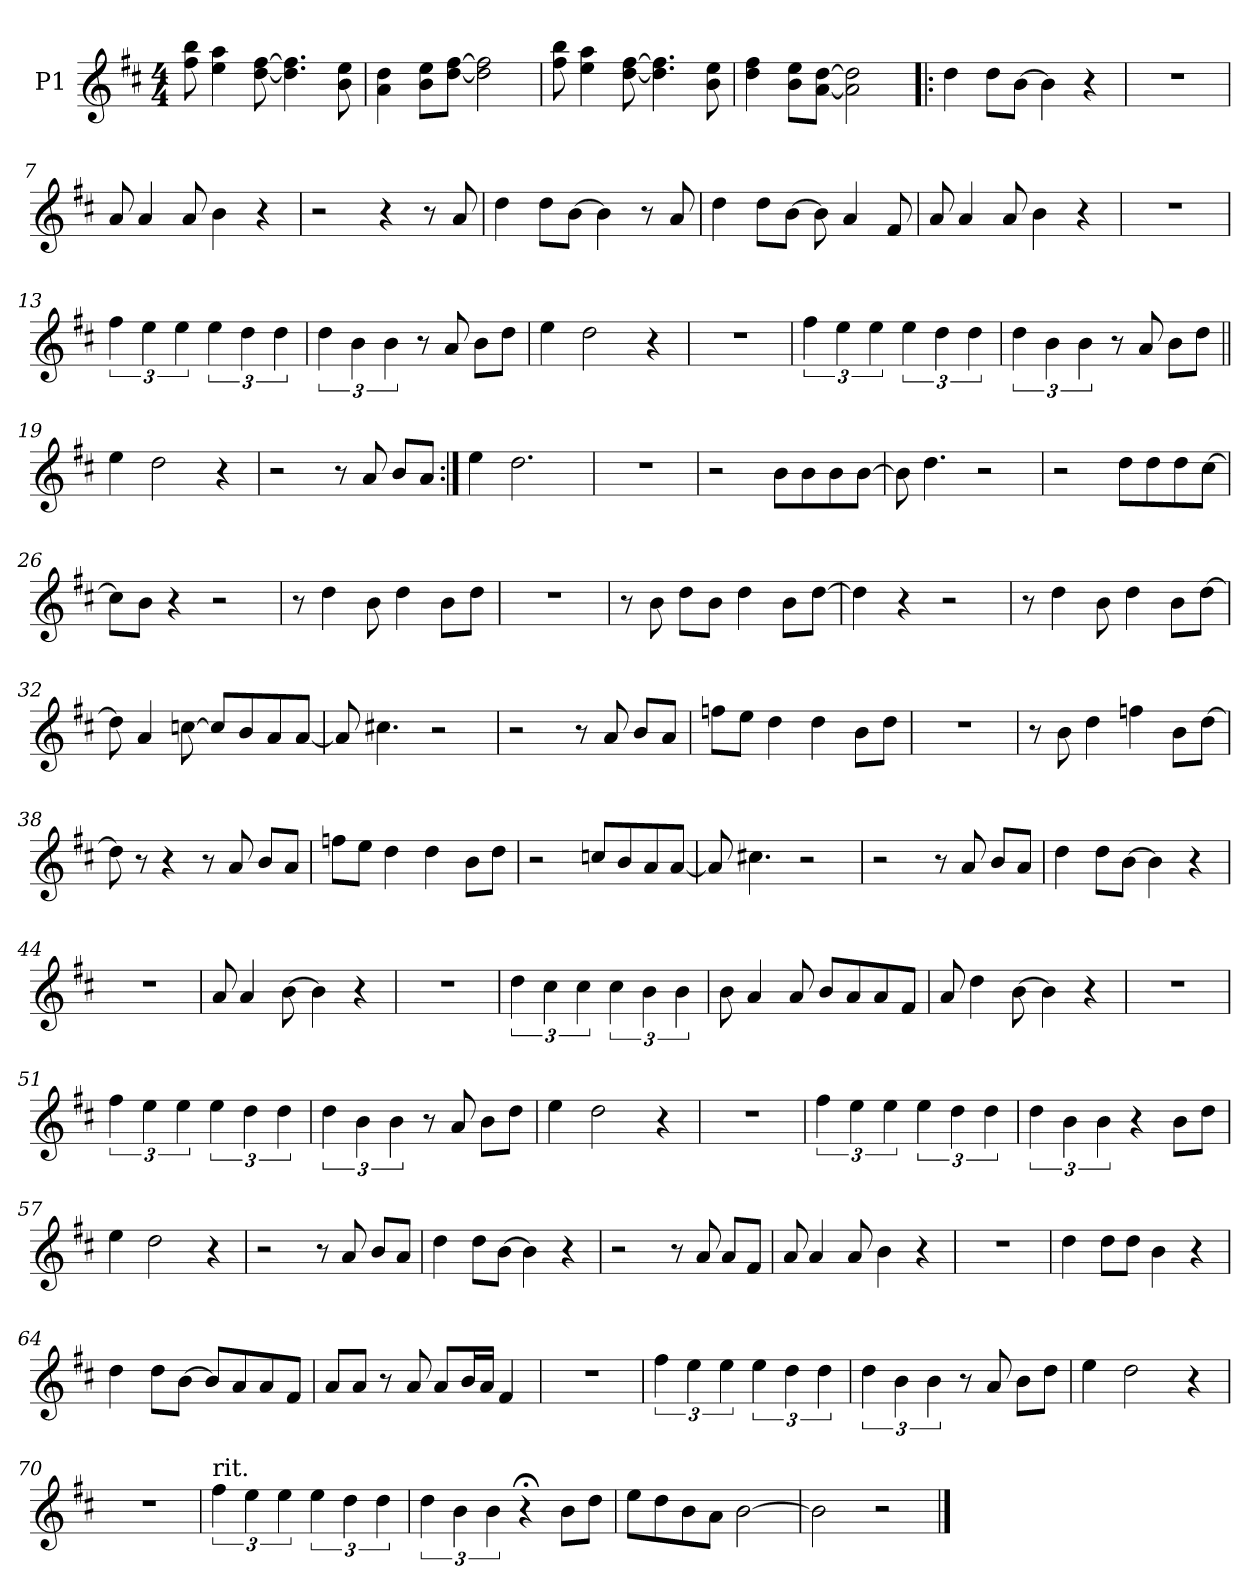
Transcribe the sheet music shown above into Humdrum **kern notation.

**kern
*part1
*staff1
*I"P1
*clefG2
*k[f#c#]
*D:
*M4/4
*MM112
=1
8ff#\ 8bb\
4ee\ 4aa\
[<8dd\ [>8ff#\
4.dd\] 4.ff#\]
8b\ 8ee\
=2
4a\ 4dd\
8b\ 8ee\L
[<8dd\ [>8ff#\J
2dd\] 2ff#\]
=3
8ff#\ 8bb\
4ee\ 4aa\
[<8dd\ [>8ff#\
4.dd\] 4.ff#\]
8b\ 8ee\
=4
4dd\ 4ff#\
8b\ 8ee\L
[<8a\ [>8dd\J
2a\] 2dd\]
=5!|:
4dd\
8dd\L
[>8b\J
4b\]
4r
=6
1r
!!LO:LB:g=z
=7
8a/
4a/
8a/
4b\
4r
=8
2r
4r
8r
8a/
=9
4dd\
8dd\L
[>8b\J
4b\]
8r
8a/
=10
4dd\
8dd\L
[>8b\J
8b\]
4a/
8f#/
=11
8a/
4a/
8a/
4b\
4r
=12
1r
!!LO:LB:g=z
=13
6ff#\
6ee\
6ee\
6ee\
6dd\
6dd\
=14
6dd\
6b\
6b\
8r
8a/
8b\L
8dd\J
=15
4ee\
2dd\
4r
=16
1r
=17
6ff#\
6ee\
6ee\
6ee\
6dd\
6dd\
!!LO:LB:g=z
=18
6dd\
6b\
6b\
8r
8a/
8b\L
8dd\J
=19||
4ee\
2dd\
4r
=20
2r
8r
8a/
8b/L
8a/J
=21:|!
4ee\
2.dd\
=22
1r
=23
2r
8b\L
8b\
8b\
[>8b\J
!!LO:LB:g=z
=24
8b\]
4.dd\
2r
=25
2r
8dd\L
8dd\
8dd\
[>8cc#\J
=26
8cc#\L]
8b\J
4r
2r
=27
8r
4dd\
8b\
4dd\
8b\L
8dd\J
=28
1r
=29
8r
8b\
8dd\L
8b\J
4dd\
8b\L
[>8dd\J
!!LO:LB:g=z
=30
4dd\]
4r
2r
=31
8r
4dd\
8b\
4dd\
8b\L
[>8dd\J
=32
8dd\]
4a/
[>8ccn\
8cc/L]
8b/
8a/
[<8a/J
=33
8a/]
4.cc#X\
2r
=34
2r
8r
8a/
8b/L
8a/J
!!LO:LB:g=z
=35
8ffn\L
8ee\J
4dd\
4dd\
8b\L
8dd\J
=36
1r
=37
8r
8b\
4dd\
4ffn\
8b\L
[>8dd\J
=38
8dd\]
8r
4r
8r
8a/
8b/L
8a/J
=39
8ffn\L
8ee\J
4dd\
4dd\
8b\L
8dd\J
!!LO:LB:g=z
=40
2r
8ccn/L
8b/
8a/
[<8a/J
=41
8a/]
4.cc#X\
2r
=42
2r
8r
8a/
8b/L
8a/J
=43
4dd\
8dd\L
[>8b\J
4b\]
4r
=44
1r
=45
8a/
4a/
[>8b\
4b\]
4r
!!LO:LB:g=z
=46
1r
=47
6dd\
6cc#\
6cc#\
6cc#\
6b\
6b\
=48
8b\
4a/
8a/
8b/L
8a/
8a/
8f#/J
=49
8a/
4dd\
[>8b\
4b\]
4r
=50
1r
=51
6ff#\
6ee\
6ee\
6ee\
6dd\
6dd\
!!LO:LB:g=z
=52
6dd\
6b\
6b\
8r
8a/
8b\L
8dd\J
=53
4ee\
2dd\
4r
=54
1r
=55
6ff#\
6ee\
6ee\
6ee\
6dd\
6dd\
=56
6dd\
6b\
6b\
4r
8b\L
8dd\J
=57
4ee\
2dd\
4r
!!LO:PB:g=z
=58
2r
8r
8a/
8b/L
8a/J
=59
4dd\
8dd\L
[>8b\J
4b\]
4r
=60
2r
8r
8a/
8a/L
8f#/J
=61
8a/
4a/
8a/
4b\
4r
=62
1r
=63
4dd\
8dd\L
8dd\J
4b\
4r
!!LO:LB:g=z
=64
4dd\
8dd\L
[>8b\J
8b/L]
8a/
8a/
8f#/J
=65
8a/L
8a/J
8r
8a/
8a/L
16b/L
16a/JJ
4f#/
=66
1r
=67
6ff#\
6ee\
6ee\
6ee\
6dd\
6dd\
=68
6dd\
6b\
6b\
8r
8a/
8b\L
8dd\J
!!LO:LB:g=z
=69
4ee\
2dd\
4r
=70
1r
=71
!LO:TX:a:t=rit.
6ff#\
6ee\
6ee\
6ee\
6dd\
6dd\
=72
6dd\
6b\
6b\
4r;<
8b\L
8dd\J
=73
8ee\L
8dd\
8b\
8a\J
[>2b\
=74
2b\]
2r
==
*-
